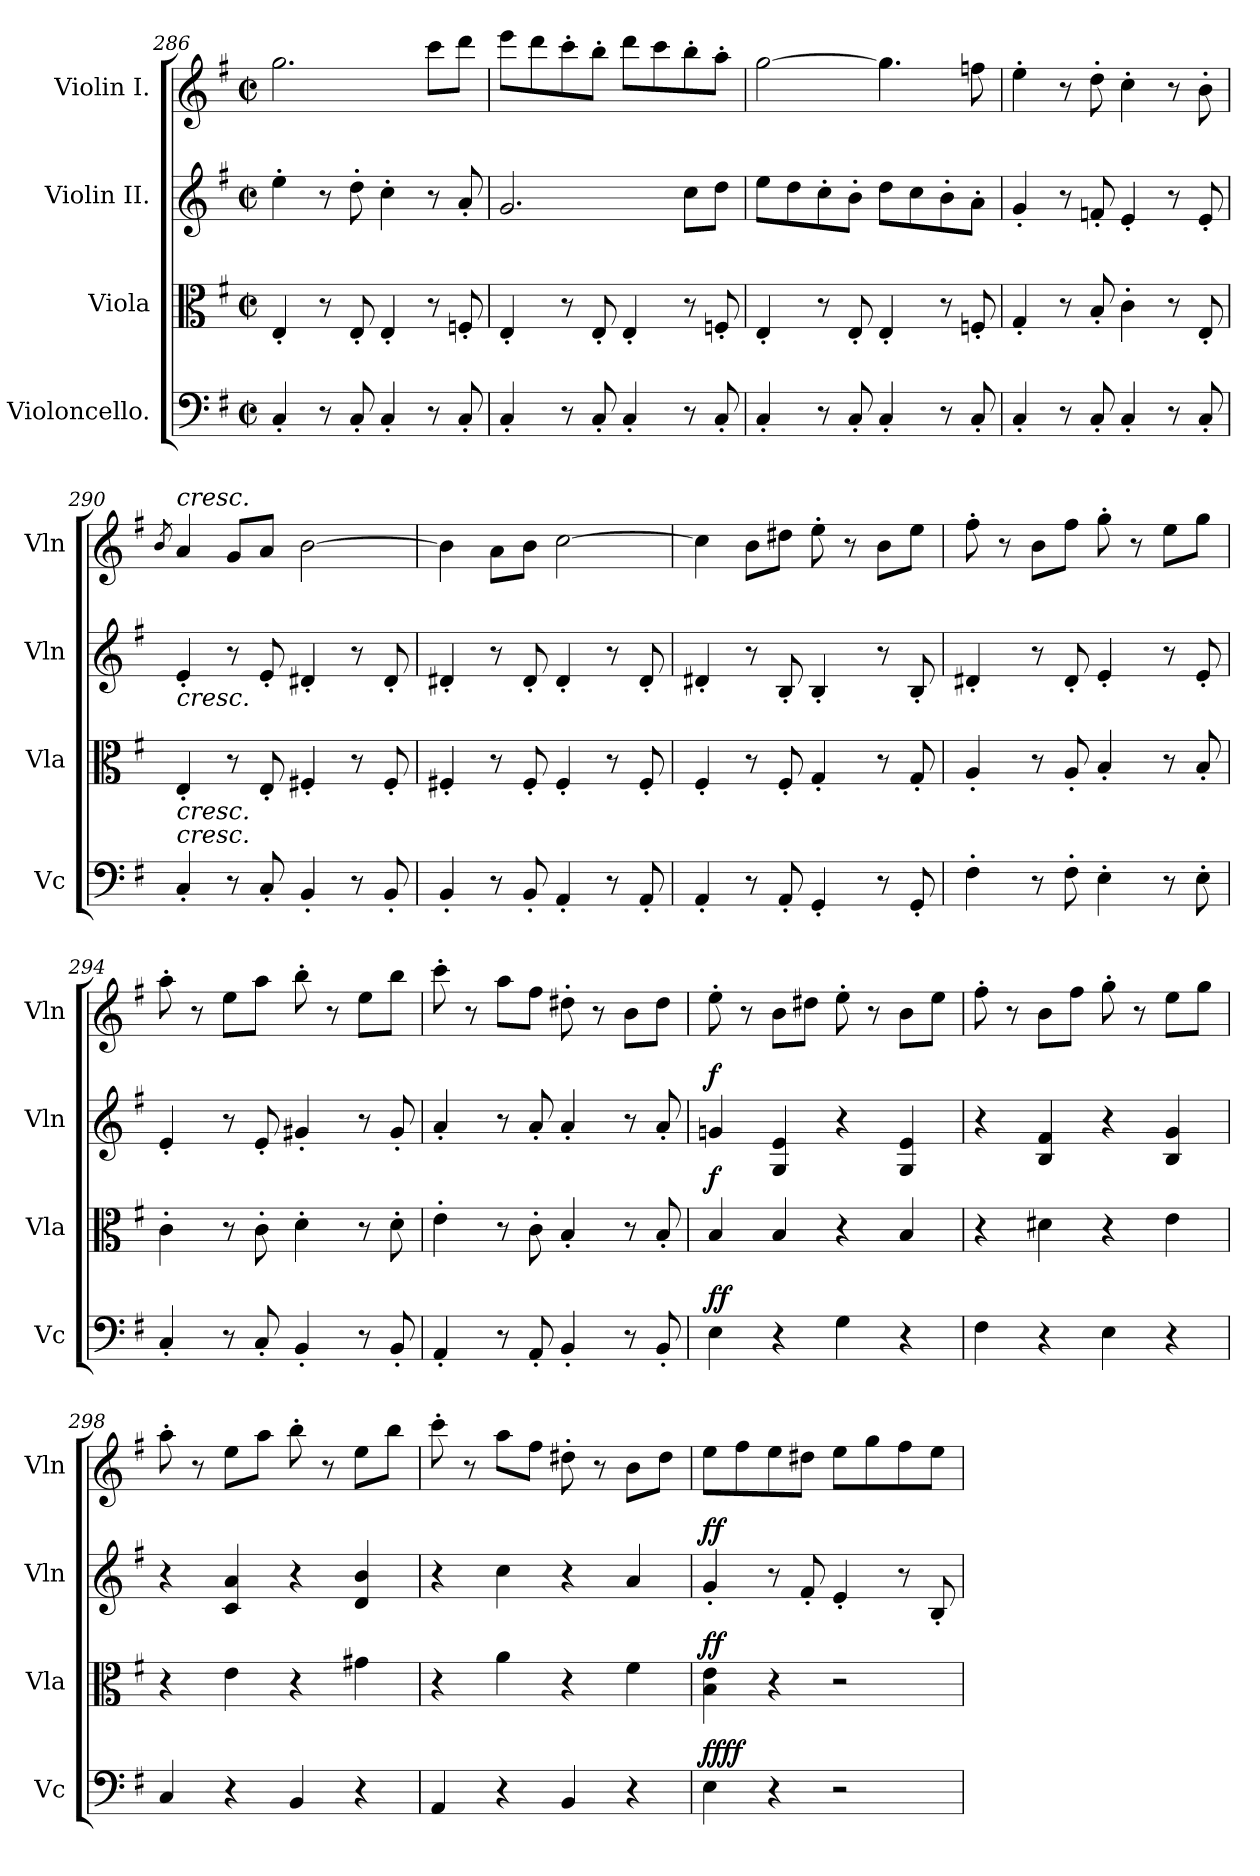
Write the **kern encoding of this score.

**kern	**dynam	**kern	**dynam	**kern	**dynam	**kern
*part4	*part4	*part3	*part3	*part2	*part2	*part1
*staff4	*staff4	*staff3	*staff3	*staff2	*staff2	*staff1
*I"Violoncello.	*	*I"Viola	*	*I"Violin II.	*	*I"Violin I.
*I'Vc	*	*I'Vla	*	*I'Vln	*	*I'Vln
*clefF4	*	*clefC3	*	*clefG2	*	*clefG2
*k[f#]	*	*k[f#]	*	*k[f#]	*	*k[f#]
*M2/2	*	*M2/2	*	*M2/2	*	*M2/2
*met(c|)	*	*met(c|)	*	*met(c|)	*	*met(c|)
=286	=286	=286	=286	=286	=286	=286
4C'/	.	4E'/	.	4ee'\	.	2.gg\
8r	.	8r	.	8r	.	.
8C'/	.	8E'/	.	8dd'\	.	.
4C'/	.	4E'/	.	4cc'\	.	.
8r	.	8r	.	8r	.	8ccc\L
8C'/	.	8Fn'/	.	8a'/	.	8ddd\J
!!LO:LB:g=z
=287	=287	=287	=287	=287	=287	=287
4C'/	.	4E'/	.	2.g/	.	8eee\L
.	.	.	.	.	.	8ddd\
8r	.	8r	.	.	.	8ccc'\
8C'/	.	8E'/	.	.	.	8bb'\J
4C'/	.	4E'/	.	.	.	8ddd\L
.	.	.	.	.	.	8ccc\
8r	.	8r	.	8cc\L	.	8bb'\
8C'/	.	8Fn'/	.	8dd\J	.	8aa'\J
=288	=288	=288	=288	=288	=288	=288
4C'/	.	4E'/	.	8ee\L	.	[2gg\
.	.	.	.	8dd\	.	.
8r	.	8r	.	8cc'\	.	.
8C'/	.	8E'/	.	8b'\J	.	.
4C'/	.	4E'/	.	8dd\L	.	4.gg\]
.	.	.	.	8cc\	.	.
8r	.	8r	.	8b'\	.	.
8C'/	.	8Fn'/	.	8a'\J	.	8ffn\
=289	=289	=289	=289	=289	=289	=289
4C'/	.	4G'/	.	4g'/	.	4ee'\
8r	.	8r	.	8r	.	8r
8C'/	.	8B'/	.	8fn'/	.	8dd'\
4C'/	.	4c'\	.	4e'/	.	4cc'\
8r	.	8r	.	8r	.	8r
8C'/	.	8E'/	.	8e'/	.	8b'\
=290	=290	=290	=290	=290	=290	=290
.	.	.	.	.	.	8qb/
!	!	!	!	!	!	!LO:TX:a:i:t=cresc.
!	!	!	!	!LO:TX:b:i:t=cresc.	!	!
!	!	!LO:TX:b:i:t=cresc.	!	!	!	!
!LO:TX:a:i:t=cresc.	!	!	!	!	!	!
4C'/	.	4E'/	.	4e'/	.	4a/
8r	.	8r	.	8r	.	8g/L
8C'/	.	8E'/	.	8e'/	.	8a/J
4BB'/	.	4F#X'/	.	4d#X'/	.	[2b\
8r	.	8r	.	8r	.	.
8BB'/	.	8F#'/	.	8d#'/	.	.
!!LO:PB:g=z
=291	=291	=291	=291	=291	=291	=291
4BB'/	.	4F#X'/	.	4d#X'/	.	4b\]
8r	.	8r	.	8r	.	8a\L
8BB'/	.	8F#'/	.	8d#'/	.	8b\J
4AA'/	.	4F#'/	.	4d#'/	.	[2cc\
8r	.	8r	.	8r	.	.
8AA'/	.	8F#'/	.	8d#'/	.	.
!!LO:LB:g=z
=292	=292	=292	=292	=292	=292	=292
4AA'/	.	4F#'/	.	4d#X'/	.	4cc\]
8r	.	8r	.	8r	.	8b\L
8AA'/	.	8F#'/	.	8B'/	.	8dd#X\J
4GG'/	.	4G'/	.	4B'/	.	8ee'\
.	.	.	.	.	.	8r
8r	.	8r	.	8r	.	8b\L
8GG'/	.	8G'/	.	8B'/	.	8ee\J
=293	=293	=293	=293	=293	=293	=293
4F#'\	.	4A'/	.	4d#X'/	.	8ff#'\
.	.	.	.	.	.	8r
8r	.	8r	.	8r	.	8b\L
8F#'\	.	8A'/	.	8d#'/	.	8ff#\J
4E'\	.	4B'/	.	4e'/	.	8gg'\
.	.	.	.	.	.	8r
8r	.	8r	.	8r	.	8ee\L
8E'\	.	8B'/	.	8e'/	.	8gg\J
=294	=294	=294	=294	=294	=294	=294
4C'/	.	4c'\	.	4e'/	.	8aa'\
.	.	.	.	.	.	8r
8r	.	8r	.	8r	.	8ee\L
8C'/	.	8c'\	.	8e'/	.	8aa\J
4BB'/	.	4d'\	.	4g#X'/	.	8bb'\
.	.	.	.	.	.	8r
8r	.	8r	.	8r	.	8ee\L
8BB'/	.	8d'\	.	8g#'/	.	8bb\J
=295	=295	=295	=295	=295	=295	=295
4AA'/	.	4e'\	.	4a'/	.	8ccc'\
.	.	.	.	.	.	8r
8r	.	8r	.	8r	.	8aa\L
8AA'/	.	8c'\	.	8a'/	.	8ff#\J
4BB'/	.	4B'/	.	4a'/	.	8dd#X'\
.	.	.	.	.	.	8r
8r	.	8r	.	8r	.	8b\L
8BB'/	.	8B'/	.	8a'/	.	8dd#\J
!!LO:LB:g=z
=296	=296	=296	=296	=296	=296	=296
!	!LO:DY:b	!	!	!	!	!
!	!LO:DY:n=1:a	!	!LO:DY:a	!	!LO:DY:a	!
4E\	f f	4B/	f	4gn/	f	8ee'\
.	.	.	.	.	.	8r
4r	.	4B/	.	4G/ 4e/	.	8b\L
.	.	.	.	.	.	8dd#X\J
4G\	.	4r	.	4r	.	8ee'\
.	.	.	.	.	.	8r
4r	.	4B/	.	4G/ 4e/	.	8b\L
.	.	.	.	.	.	8ee\J
=297	=297	=297	=297	=297	=297	=297
4F#\	.	4r	.	4r	.	8ff#'\
.	.	.	.	.	.	8r
4r	.	4d#X\	.	4B/ 4f#/	.	8b\L
.	.	.	.	.	.	8ff#\J
4E\	.	4r	.	4r	.	8gg'\
.	.	.	.	.	.	8r
4r	.	4e\	.	4B/ 4g/	.	8ee\L
.	.	.	.	.	.	8gg\J
=298	=298	=298	=298	=298	=298	=298
4C/	.	4r	.	4r	.	8aa'\
.	.	.	.	.	.	8r
4r	.	4e\	.	4c/ 4a/	.	8ee\L
.	.	.	.	.	.	8aa\J
4BB/	.	4r	.	4r	.	8bb'\
.	.	.	.	.	.	8r
4r	.	4g#X\	.	4d/ 4b/	.	8ee\L
.	.	.	.	.	.	8bb\J
=299	=299	=299	=299	=299	=299	=299
4AA/	.	4r	.	4r	.	8ccc'\
.	.	.	.	.	.	8r
4r	.	4a\	.	4cc\	.	8aa\L
.	.	.	.	.	.	8ff#\J
4BB/	.	4r	.	4r	.	8dd#X'\
.	.	.	.	.	.	8r
4r	.	4f#\	.	4a/	.	8b\L
.	.	.	.	.	.	8dd#\J
!!LO:PB:g=z
=300	=300	=300	=300	=300	=300	=300
!	!LO:DY:b	!	!	!	!	!
!	!LO:DY:n=1:a	!	!LO:DY:a	!	!LO:DY:a	!
4E\	ff ff	4B\ 4e\	ff	4g'/	ff	8ee\L
.	.	.	.	.	.	8ff#\
4r	.	4r	.	8r	.	8ee\
.	.	.	.	8f#'/	.	8dd#X\J
2r	.	2r	.	4e'/	.	8ee\L
.	.	.	.	.	.	8gg\
.	.	.	.	8r	.	8ff#\
.	.	.	.	8B'/	.	8ee\J
=	=	=	=	=	=	=
*-	*-	*-	*-	*-	*-	*-
